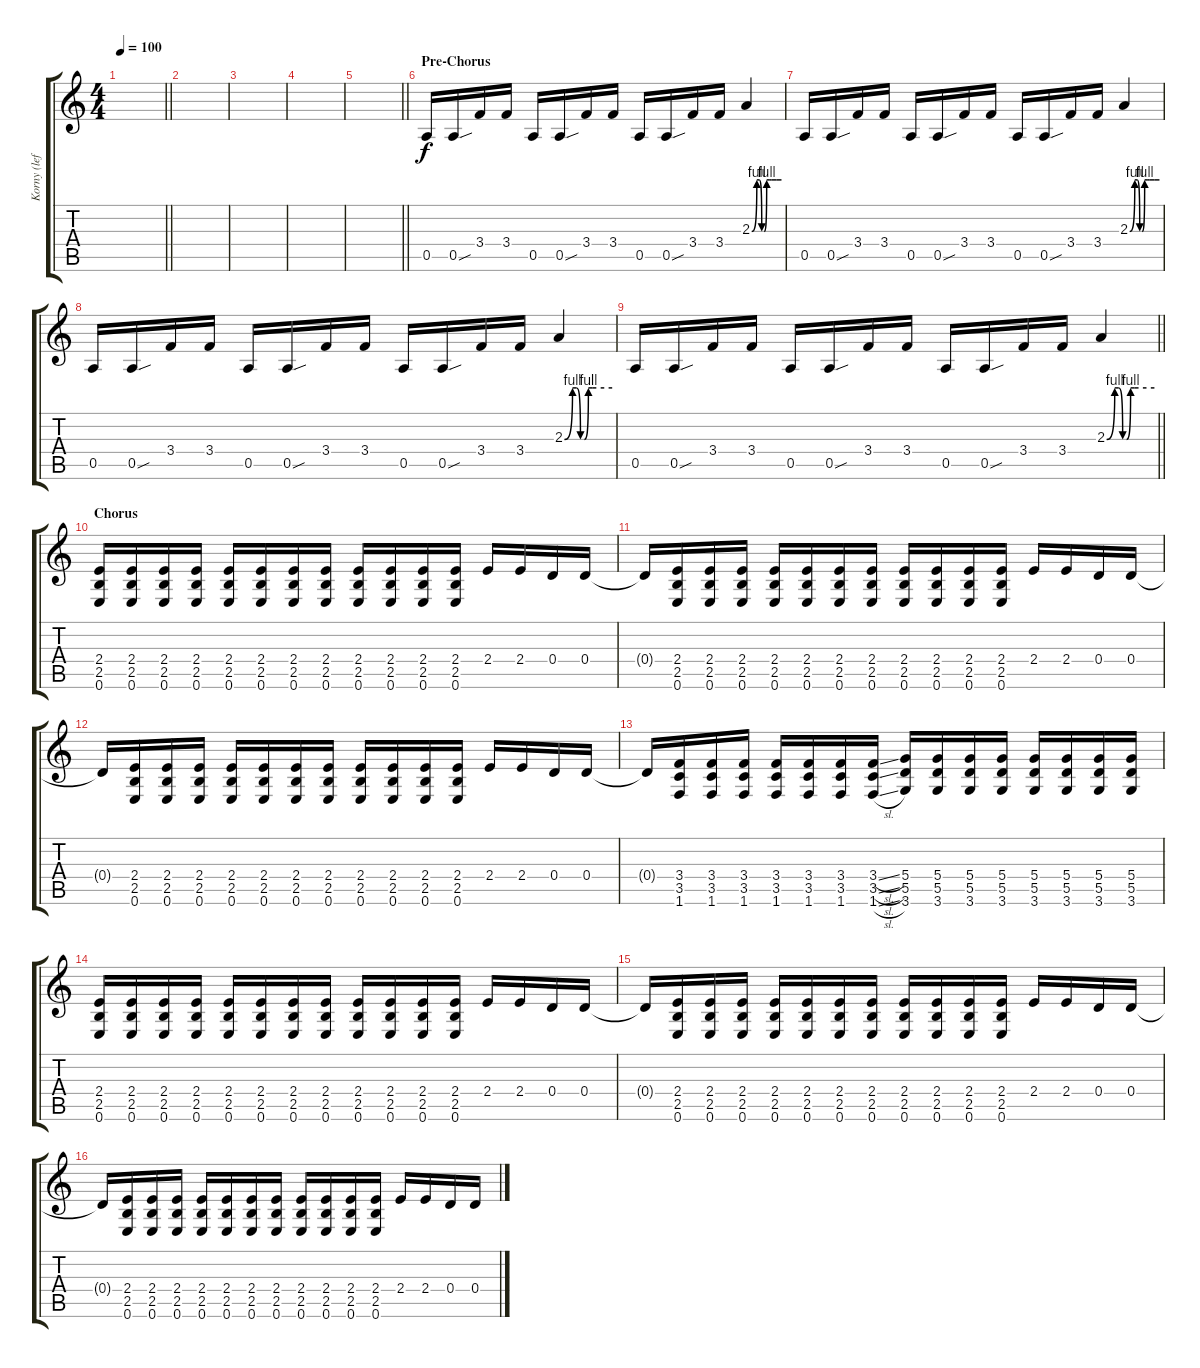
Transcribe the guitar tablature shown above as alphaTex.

\track ("Korny (left)" "Korny (lef") {instrument overdrivenguitar}
\staff {score tabs}
\tuning (E4 B3 G3 D3 A2 E2) {hide}
\ts (4 4)
\tempo 100
\clef g2
\barLineRight lightlight
\ks c
|
|
|
|
\barLineRight lightlight
|
\section ("" "Pre-Chorus")
0.5.16 0.5{sou}.16 3.4.16 3.4.16 0.5.16 0.5{sou}.16 3.4.16 3.4.16 0.5.16 0.5{sou}.16 3.4.16 3.4.16 2.3{be (custom 0 0 10 4 15 4 20 0 25 0 30 4 35 4 40 4 50 4 60 4)}.4 |
0.5.16 0.5{sou}.16 3.4.16 3.4.16 0.5.16 0.5{sou}.16 3.4.16 3.4.16 0.5.16 0.5{sou}.16 3.4.16 3.4.16 2.3{be (custom 0 0 10 4 15 4 20 0 25 0 30 4 35 4 40 4 50 4 60 4)}.4 |
0.5.16 0.5{sou}.16 3.4.16 3.4.16 0.5.16 0.5{sou}.16 3.4.16 3.4.16 0.5.16 0.5{sou}.16 3.4.16 3.4.16 2.3{be (custom 0 0 10 4 15 4 20 0 25 0 30 4 35 4 40 4 50 4 60 4)}.4 |
\barLineRight lightlight
0.5.16 0.5{sou}.16 3.4.16 3.4.16 0.5.16 0.5{sou}.16 3.4.16 3.4.16 0.5.16 0.5{sou}.16 3.4.16 3.4.16 2.3{be (custom 0 0 10 4 15 4 20 0 25 0 30 4 35 4 40 4 50 4 60 4)}.4 |
\section ("" "Chorus")
(2.4 2.5 0.6).16 (2.4 2.5 0.6).16 (2.4 2.5 0.6).16 (2.4 2.5 0.6).16 (2.4 2.5 0.6).16 (2.4 2.5 0.6).16 (2.4 2.5 0.6).16 (2.4 2.5 0.6).16 (2.4 2.5 0.6).16 (2.4 2.5 0.6).16 (2.4 2.5 0.6).16 (2.4 2.5 0.6).16 2.4.16 2.4.16 0.4.16 0.4.16 |
0.4{t}.16 (2.4 2.5 0.6).16 (2.4 2.5 0.6).16 (2.4 2.5 0.6).16 (2.4 2.5 0.6).16 (2.4 2.5 0.6).16 (2.4 2.5 0.6).16 (2.4 2.5 0.6).16 (2.4 2.5 0.6).16 (2.4 2.5 0.6).16 (2.4 2.5 0.6).16 (2.4 2.5 0.6).16 2.4.16 2.4.16 0.4.16 0.4.16 |
0.4{t}.16 (2.4 2.5 0.6).16 (2.4 2.5 0.6).16 (2.4 2.5 0.6).16 (2.4 2.5 0.6).16 (2.4 2.5 0.6).16 (2.4 2.5 0.6).16 (2.4 2.5 0.6).16 (2.4 2.5 0.6).16 (2.4 2.5 0.6).16 (2.4 2.5 0.6).16 (2.4 2.5 0.6).16 2.4.16 2.4.16 0.4.16 0.4.16 |
0.4{t}.16 (3.4 3.5 1.6).16 (3.4 3.5 1.6).16 (3.4 3.5 1.6).16 (3.4 3.5 1.6).16 (3.4 3.5 1.6).16 (3.4 3.5 1.6).16 (3.4{sl} 3.5{sl} 1.6{sl}).16 (5.4 5.5 3.6).16 (5.4 5.5 3.6).16 (5.4 5.5 3.6).16 (5.4 5.5 3.6).16 (5.4 5.5 3.6).16 (5.4 5.5 3.6).16 (5.4 5.5 3.6).16 (5.4 5.5 3.6).16 |
(2.4 2.5 0.6).16 (2.4 2.5 0.6).16 (2.4 2.5 0.6).16 (2.4 2.5 0.6).16 (2.4 2.5 0.6).16 (2.4 2.5 0.6).16 (2.4 2.5 0.6).16 (2.4 2.5 0.6).16 (2.4 2.5 0.6).16 (2.4 2.5 0.6).16 (2.4 2.5 0.6).16 (2.4 2.5 0.6).16 2.4.16 2.4.16 0.4.16 0.4.16 |
0.4{t}.16 (2.4 2.5 0.6).16 (2.4 2.5 0.6).16 (2.4 2.5 0.6).16 (2.4 2.5 0.6).16 (2.4 2.5 0.6).16 (2.4 2.5 0.6).16 (2.4 2.5 0.6).16 (2.4 2.5 0.6).16 (2.4 2.5 0.6).16 (2.4 2.5 0.6).16 (2.4 2.5 0.6).16 2.4.16 2.4.16 0.4.16 0.4.16 |
0.4{t}.16 (2.4 2.5 0.6).16 (2.4 2.5 0.6).16 (2.4 2.5 0.6).16 (2.4 2.5 0.6).16 (2.4 2.5 0.6).16 (2.4 2.5 0.6).16 (2.4 2.5 0.6).16 (2.4 2.5 0.6).16 (2.4 2.5 0.6).16 (2.4 2.5 0.6).16 (2.4 2.5 0.6).16 2.4.16 2.4.16 0.4.16 0.4.16
